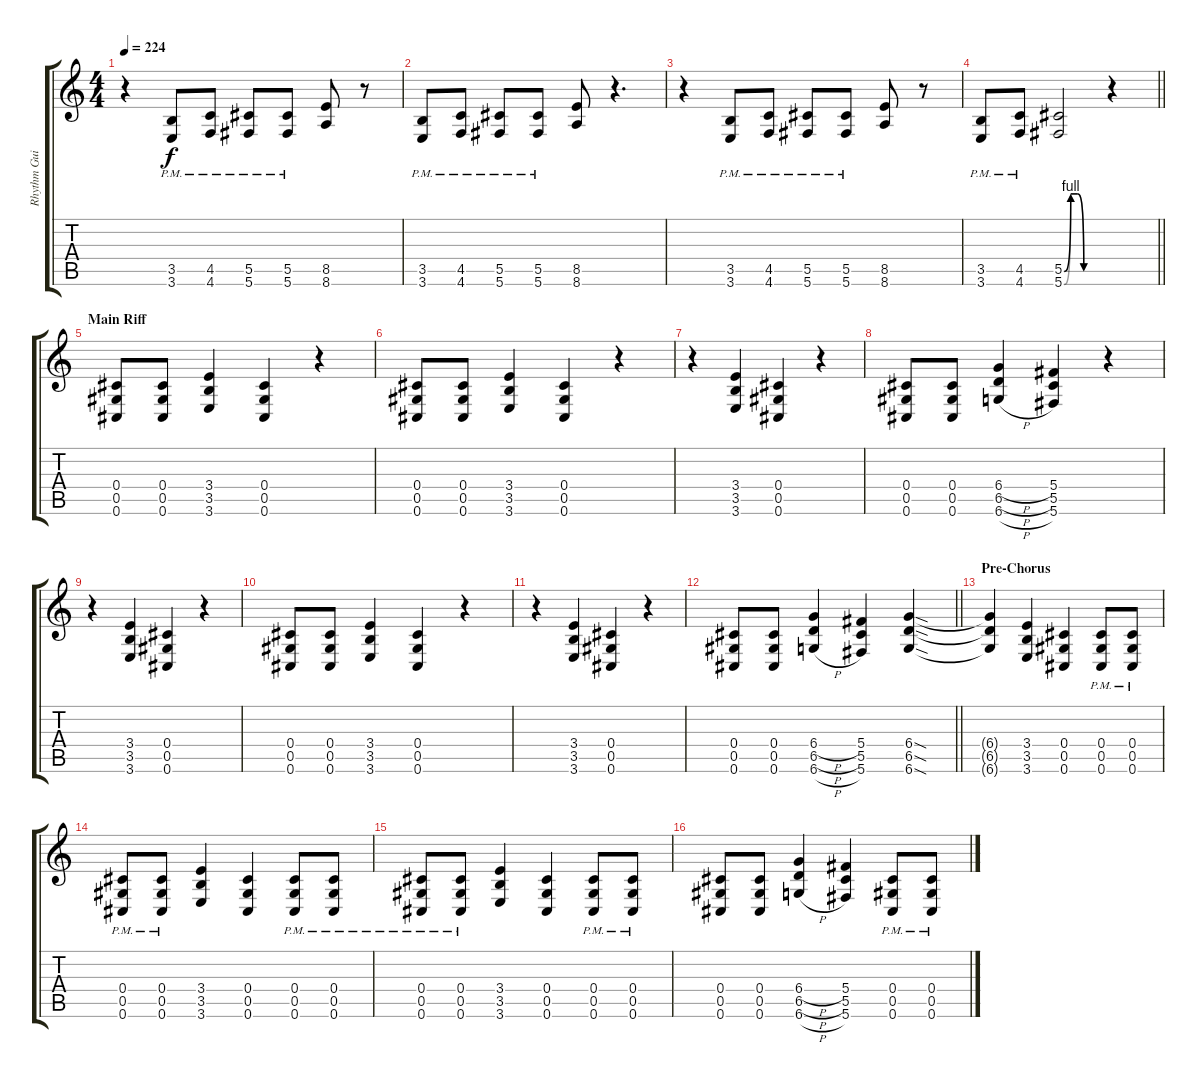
\track ("Rhythm Guitar" "Rhythm Gui") {instrument distortionguitar}
\staff {score tabs}
\tuning (Eb4 Bb3 Gb3 Db3 Ab2 Db2) {hide}
\ts (4 4)
\tempo 224
\clef g2
\ks c
r.4{dy f} (3.5{pm} 3.6{pm}).8 (4.5{pm} 4.6{pm}).8 (5.5{pm} 5.6{pm}).8 (5.5{pm} 5.6{pm}).8 (8.5 8.6).8 r.8 |
(3.5{pm} 3.6{pm}).8 (4.5{pm} 4.6{pm}).8 (5.5{pm} 5.6{pm}).8 (5.5{pm} 5.6{pm}).8 (8.5 8.6).8 r.4{d} |
r.4 (3.5{pm} 3.6{pm}).8 (4.5{pm} 4.6{pm}).8 (5.5{pm} 5.6{pm}).8 (5.5{pm} 5.6{pm}).8 (8.5 8.6).8 r.8 |
\barLineRight lightlight
(3.5{pm} 3.6{pm}).8 (4.5{pm} 4.6{pm}).8 (5.5{be (custom 0 0 10 4 20 4 30 0 60 0)} 5.6{be (custom 0 0 10 4 20 4 30 0 60 0)}).2 r.4 |
\section ("" "Main Riff")
(0.4 0.5 0.6).8 (0.4 0.5 0.6).8 (3.4 3.5 3.6).4 (0.4 0.5 0.6).4 r.4 |
(0.4 0.5 0.6).8 (0.4 0.5 0.6).8 (3.4 3.5 3.6).4 (0.4 0.5 0.6).4 r.4 |
r.4 (3.4 3.5 3.6).4 (0.4 0.5 0.6).4 r.4 |
(0.4 0.5 0.6).8 (0.4 0.5 0.6).8 (6.4{h} 6.5{h} 6.6{h}).4 (5.4 5.5 5.6).4 r.4 |
r.4 (3.4 3.5 3.6).4 (0.4 0.5 0.6).4 r.4 |
(0.4 0.5 0.6).8 (0.4 0.5 0.6).8 (3.4 3.5 3.6).4 (0.4 0.5 0.6).4 r.4 |
r.4 (3.4 3.5 3.6).4 (0.4 0.5 0.6).4 r.4 |
\barLineRight lightlight
(0.4 0.5 0.6).8 (0.4 0.5 0.6).8 (6.4{h} 6.5{h} 6.6{h}).4 (5.4 5.5 5.6).4 (6.4{sod} 6.5{sod} 6.6{sod}).4 |
\section ("" "Pre-Chorus")
(6.4{t} 6.5{t} 6.6{t}).4 (3.4 3.5 3.6).4 (0.4 0.5 0.6).4 (0.4{pm} 0.5{pm} 0.6{pm}).8 (0.4{pm} 0.5{pm} 0.6{pm}).8 |
(0.4{pm} 0.5{pm} 0.6{pm}).8 (0.4{pm} 0.5{pm} 0.6{pm}).8 (3.4 3.5 3.6).4 (0.4 0.5 0.6).4 (0.4{pm} 0.5{pm} 0.6{pm}).8 (0.4{pm} 0.5{pm} 0.6{pm}).8 |
(0.4{pm} 0.5{pm} 0.6{pm}).8 (0.4{pm} 0.5{pm} 0.6{pm}).8 (3.4 3.5 3.6).4 (0.4 0.5 0.6).4 (0.4{pm} 0.5{pm} 0.6{pm}).8 (0.4{pm} 0.5{pm} 0.6{pm}).8 |
(0.4 0.5 0.6).8 (0.4 0.5 0.6).8 (6.4{h} 6.5{h} 6.6{h}).4 (5.4 5.5 5.6).4 (0.4{pm} 0.5{pm} 0.6{pm}).8 (0.4{pm} 0.5{pm} 0.6{pm}).8
